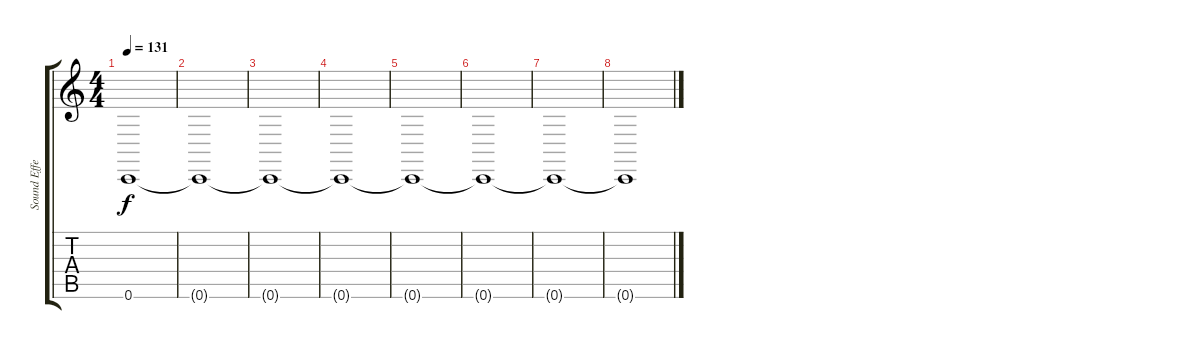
\track ("Sound Effects" "Sound Effe") {instrument fx6goblins}
\staff {score tabs}
\tuning (D4 A3 F3 C3 G2 C2) {hide}
\ts (4 4)
\tempo 131
\clef g2
\ks c
0.6{t}.1{dy f} |
0.6{t}.1 |
0.6{t}.1 |
0.6{t}.1 |
0.6{t}.1 |
0.6{t}.1 |
0.6{t}.1 |
0.6{t}.1
